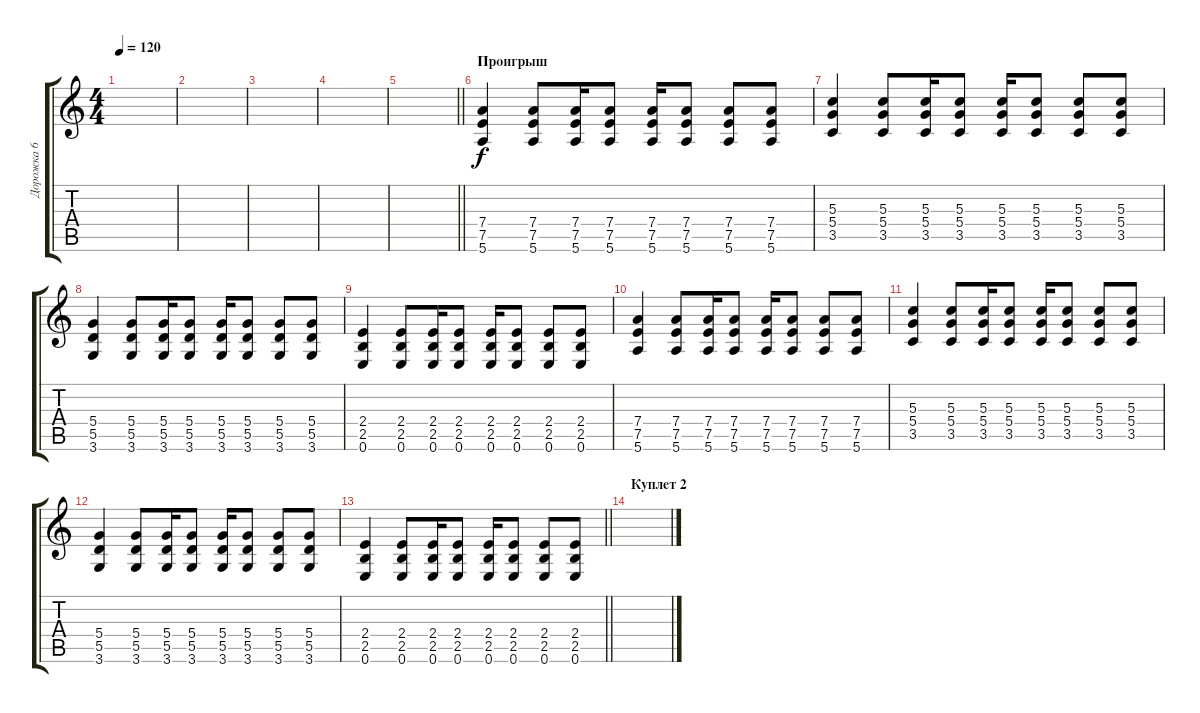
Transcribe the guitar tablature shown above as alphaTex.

\track ("Дорожка 6" "Дорожка 6") {instrument distortionguitar}
\staff {score tabs}
\tuning (E4 B3 G3 D3 A2 E2) {hide}
\ts (4 4)
\tempo 120
\clef g2
\ks c
|
|
|
|
\barLineRight lightlight
|
\section ("" "Проигрыш")
(7.4 7.5 5.6).4 (7.4 7.5 5.6).8 (7.4 7.5 5.6).16 (7.4 7.5 5.6).8 (7.4 7.5 5.6).16 (7.4 7.5 5.6).8 (7.4 7.5 5.6).8 (7.4 7.5 5.6).8 |
(5.3 5.4 3.5).4 (5.3 5.4 3.5).8 (5.3 5.4 3.5).16 (5.3 5.4 3.5).8 (5.3 5.4 3.5).16 (5.3 5.4 3.5).8 (5.3 5.4 3.5).8 (5.3 5.4 3.5).8 |
(5.4 5.5 3.6).4 (5.4 5.5 3.6).8 (5.4 5.5 3.6).16 (5.4 5.5 3.6).8 (5.4 5.5 3.6).16 (5.4 5.5 3.6).8 (5.4 5.5 3.6).8 (5.4 5.5 3.6).8 |
(2.4 2.5 0.6).4 (2.4 2.5 0.6).8 (2.4 2.5 0.6).16 (2.4 2.5 0.6).8 (2.4 2.5 0.6).16 (2.4 2.5 0.6).8 (2.4 2.5 0.6).8 (2.4 2.5 0.6).8 |
(7.4 7.5 5.6).4 (7.4 7.5 5.6).8 (7.4 7.5 5.6).16 (7.4 7.5 5.6).8 (7.4 7.5 5.6).16 (7.4 7.5 5.6).8 (7.4 7.5 5.6).8 (7.4 7.5 5.6).8 |
(5.3 5.4 3.5).4 (5.3 5.4 3.5).8 (5.3 5.4 3.5).16 (5.3 5.4 3.5).8 (5.3 5.4 3.5).16 (5.3 5.4 3.5).8 (5.3 5.4 3.5).8 (5.3 5.4 3.5).8 |
(5.4 5.5 3.6).4 (5.4 5.5 3.6).8 (5.4 5.5 3.6).16 (5.4 5.5 3.6).8 (5.4 5.5 3.6).16 (5.4 5.5 3.6).8 (5.4 5.5 3.6).8 (5.4 5.5 3.6).8 |
\barLineRight lightlight
(2.4 2.5 0.6).4 (2.4 2.5 0.6).8 (2.4 2.5 0.6).16 (2.4 2.5 0.6).8 (2.4 2.5 0.6).16 (2.4 2.5 0.6).8 (2.4 2.5 0.6).8 (2.4 2.5 0.6).8 |
\section ("" "Куплет 2")
